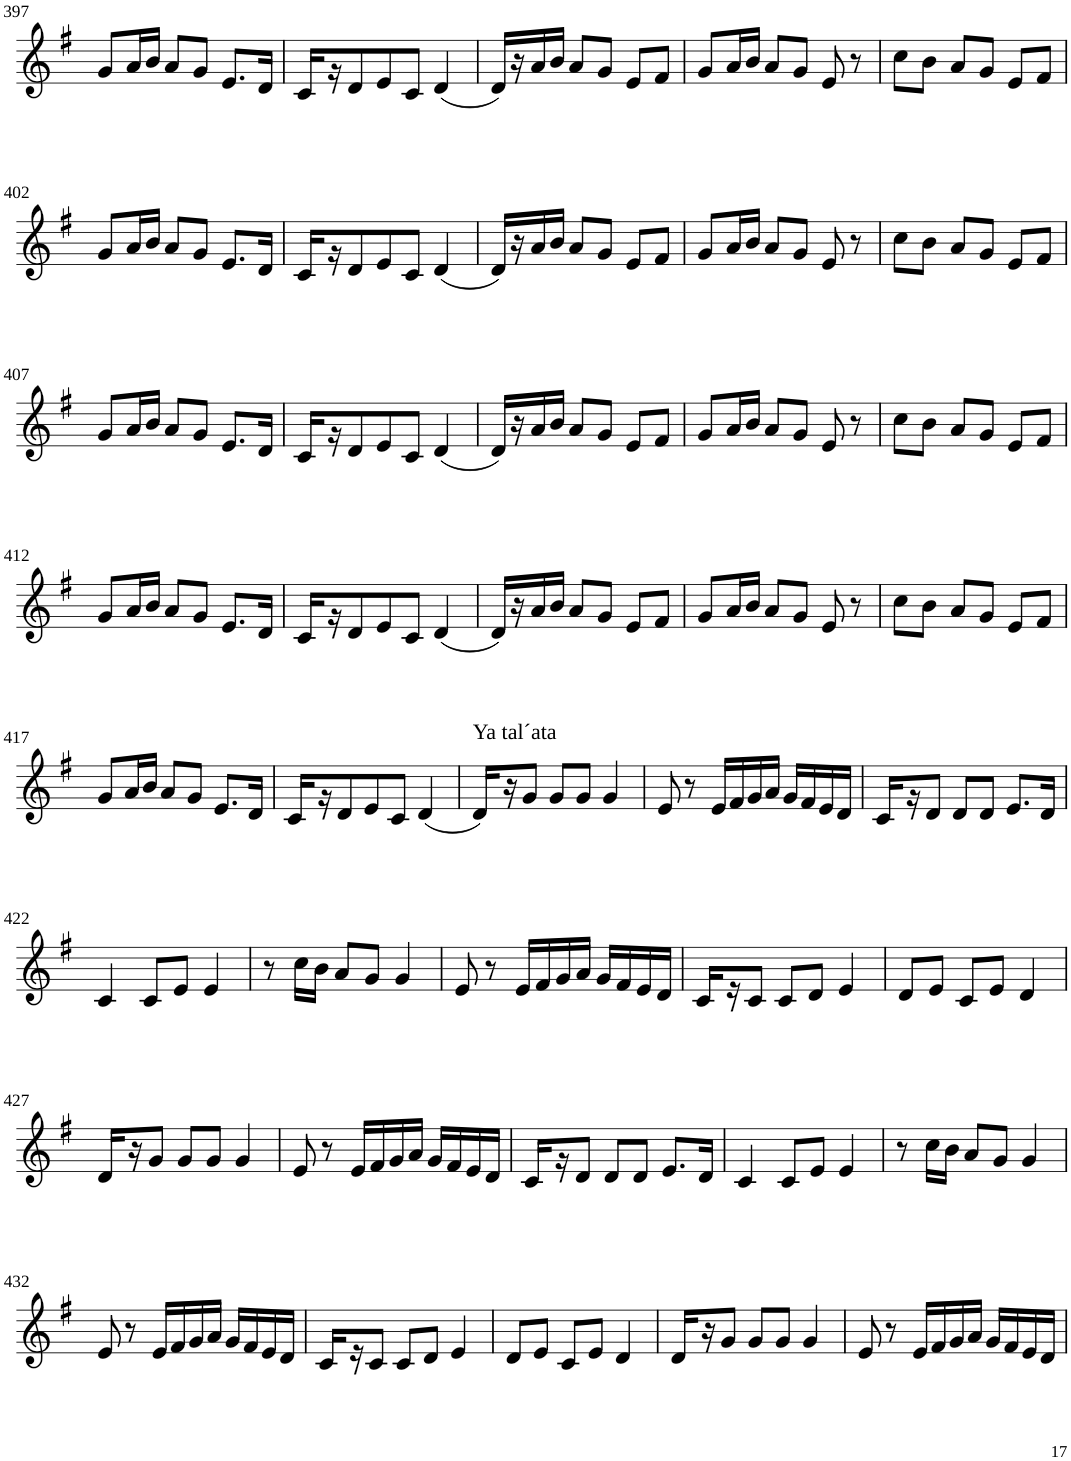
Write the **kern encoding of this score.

**kern
*part1
*staff1
*I"Violin
!!LO:PB:g=z
*clefG2
*k[f#]
*G:
*M3/4
=397
8g/L
16a/L
16b/JJ
8a/L
8g/J
8.e/L
16d/Jk
=398
16c/LL
16r
8d/
8e/
8c/J
(4d/
=399
16d/LL)
16r
16a/
16b/JJ
8a/L
8g/J
8e/L
8f#/J
=400
8g/L
16a/L
16b/JJ
8a/L
8g/J
8e/
8r
=401
8cc\L
8b\J
8a/L
8g/J
8e/L
8f#/J
!!LO:LB:g=z
=402
8g/L
16a/L
16b/JJ
8a/L
8g/J
8.e/L
16d/Jk
=403
16c/LL
16r
8d/
8e/
8c/J
(4d/
=404
16d/LL)
16r
16a/
16b/JJ
8a/L
8g/J
8e/L
8f#/J
=405
8g/L
16a/L
16b/JJ
8a/L
8g/J
8e/
8r
=406
8cc\L
8b\J
8a/L
8g/J
8e/L
8f#/J
!!LO:LB:g=z
=407
8g/L
16a/L
16b/JJ
8a/L
8g/J
8.e/L
16d/Jk
=408
16c/LL
16r
8d/
8e/
8c/J
(4d/
=409
16d/LL)
16r
16a/
16b/JJ
8a/L
8g/J
8e/L
8f#/J
=410
8g/L
16a/L
16b/JJ
8a/L
8g/J
8e/
8r
=411
8cc\L
8b\J
8a/L
8g/J
8e/L
8f#/J
!!LO:LB:g=z
=412
8g/L
16a/L
16b/JJ
8a/L
8g/J
8.e/L
16d/Jk
=413
16c/LL
16r
8d/
8e/
8c/J
(4d/
=414
16d/LL)
16r
16a/
16b/JJ
8a/L
8g/J
8e/L
8f#/J
=415
8g/L
16a/L
16b/JJ
8a/L
8g/J
8e/
8r
=416
8cc\L
8b\J
8a/L
8g/J
8e/L
8f#/J
!!LO:LB:g=z
=417
8g/L
16a/L
16b/JJ
8a/L
8g/J
8.e/L
16d/Jk
=418
16c/LL
16r
8d/
8e/
8c/J
(4d/
=419
!LO:TX:a:t=Ya tal´ata
16d/LL)
16r
8g/J
8g/L
8g/J
4g/
=420
8e/
8r
16e/LL
16f#/
16g/
16a/JJ
16g/LL
16f#/
16e/
16d/JJ
=421
16c/LL
16r
8d/J
8d/L
8d/J
8.e/L
16d/Jk
!!LO:LB:g=z
=422
4c/
8c/L
8e/J
4e/
=423
8r
16cc\LL
16b\JJ
8a/L
8g/J
4g/
=424
8e/
8r
16e/LL
16f#/
16g/
16a/JJ
16g/LL
16f#/
16e/
16d/JJ
=425
16c/LL
16r
8c/J
8c/L
8d/J
4e/
=426
8d/L
8e/J
8c/L
8e/J
4d/
!!LO:LB:g=z
=427
16d/LL
16r
8g/J
8g/L
8g/J
4g/
=428
8e/
8r
16e/LL
16f#/
16g/
16a/JJ
16g/LL
16f#/
16e/
16d/JJ
=429
16c/LL
16r
8d/J
8d/L
8d/J
8.e/L
16d/Jk
=430
4c/
8c/L
8e/J
4e/
=431
8r
16cc\LL
16b\JJ
8a/L
8g/J
4g/
!!LO:LB:g=z
=432
8e/
8r
16e/LL
16f#/
16g/
16a/JJ
16g/LL
16f#/
16e/
16d/JJ
=433
16c/LL
16r
8c/J
8c/L
8d/J
4e/
=434
8d/L
8e/J
8c/L
8e/J
4d/
=435
16d/LL
16r
8g/J
8g/L
8g/J
4g/
=436
8e/
8r
16e/LL
16f#/
16g/
16a/JJ
16g/LL
16f#/
16e/
16d/JJ
=
*-
